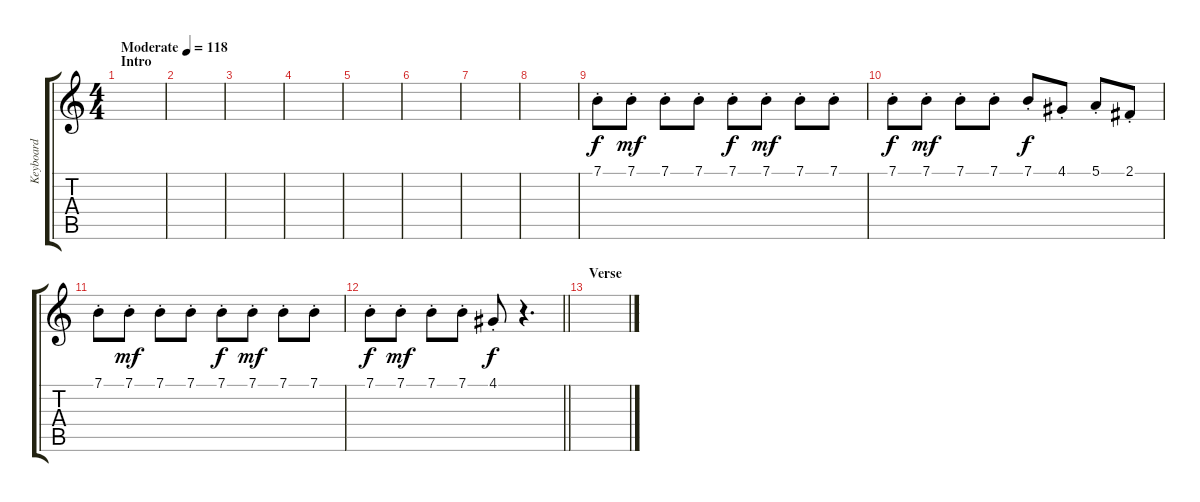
\track ("Keyboard" "Keyboard") {instrument synthbrass1}
\staff {score tabs}
\tuning (E4 B3 G3 D3 A2 E2) {hide}
\ts (4 4)
\section ("" "Intro")
\tempo (118 "Moderate")
\clef g2
\ks c
|
|
|
|
|
|
|
|
7.1{st}.8 7.1{st}.8{dy mf} 7.1{st}.8 7.1{st}.8 7.1{st}.8{dy f} 7.1{st}.8{dy mf} 7.1{st}.8 7.1{st}.8 |
7.1{st}.8{dy f} 7.1{st}.8{dy mf} 7.1{st}.8 7.1{st}.8 7.1{st}.8{dy f} 4.1{st}.8 5.1{st}.8 2.1{st}.8 |
7.1{st}.8 7.1{st}.8{dy mf} 7.1{st}.8 7.1{st}.8 7.1{st}.8{dy f} 7.1{st}.8{dy mf} 7.1{st}.8 7.1{st}.8 |
\barLineRight lightlight
7.1{st}.8{dy f} 7.1{st}.8{dy mf} 7.1{st}.8 7.1{st}.8 4.1{st}.8{dy f} r.4{d} |
\section ("" "Verse")
